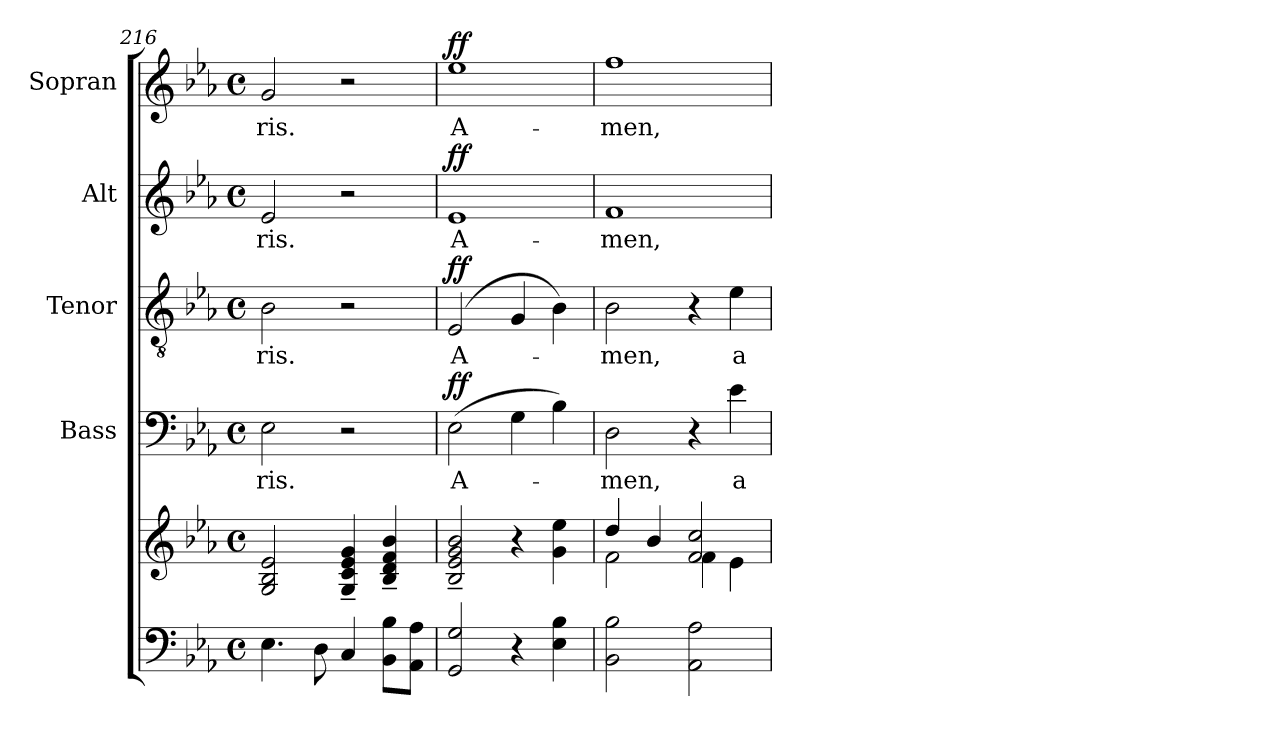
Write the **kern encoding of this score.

**kern	**kern	**kern	**text	**dynam	**kern	**text	**dynam	**kern	**text	**dynam	**kern	**text	**dynam
*part5	*part5	*part4	*part4	*part4	*part3	*part3	*part3	*part2	*part2	*part2	*part1	*part1	*part1
*staff6	*staff5	*staff4	*staff4	*staff4	*staff3	*staff3	*staff3	*staff2	*staff2	*staff2	*staff1	*staff1	*staff1
*	*	*I"Bass	*	*	*I"Tenor	*	*	*I"Alt	*	*	*I"Sopran	*	*
*	*	*I'B.	*	*	*I'T.	*	*	*I'A.	*	*	*I'S.	*	*
!!LO:LB:g=z
*clefF4	*clefG2	*clefF4	*	*	*clefGv2	*	*	*clefG2	*	*	*clefG2	*	*
*k[b-e-a-]	*k[b-e-a-]	*k[b-e-a-]	*	*	*k[b-e-a-]	*	*	*k[b-e-a-]	*	*	*k[b-e-a-]	*	*
*E-:	*E-:	*E-:	*	*	*E-:	*	*	*E-:	*	*	*E-:	*	*
*M4/4	*M4/4	*M4/4	*	*	*M4/4	*	*	*M4/4	*	*	*M4/4	*	*
*met(c)	*met(c)	*met(c)	*	*	*met(c)	*	*	*met(c)	*	*	*met(c)	*	*
=216	=216	=216	=216	=216	=216	=216	=216	=216	=216	=216	=216	=216	=216
!	!	!	!LO:LY:b	!	!	!LO:LY:b	!	!	!LO:LY:b	!	!	!LO:LY:b	!
4.E-\	2G/ 2B-/ 2e-/	2E-\	-ris.	.	2B-\	-ris.	.	2e-/	-ris.	.	2g/	-ris.	.
8D\	.	.	.	.	.	.	.	.	.	.	.	.	.
4C/	4G/~< 4c/~< 4e-/~< 4g/~<	2r	.	.	2r	.	.	2r	.	.	2r	.	.
8BB-\ 8B-\L	4B-/~< 4d/~< 4f/~< 4b-/~<	.	.	.	.	.	.	.	.	.	.	.	.
8AA-\ 8A-\J	.	.	.	.	.	.	.	.	.	.	.	.	.
=217	=217	=217	=217	=217	=217	=217	=217	=217	=217	=217	=217	=217	=217
!	!	!	!LO:LY:b	!LO:DY:a	!	!LO:LY:b	!LO:DY:a	!	!LO:LY:b	!LO:DY:a	!	!LO:LY:b	!LO:DY:a
2GG/ 2G/	2B-/~< 2e-/~< 2g/~< 2b-/~<	(>2E-\	A-	ff	(2E-/	A-	ff	1e-	A-	ff	1ee-	A-	ff
4r	4r	4G\	.	.	4G/	.	.	.	.	.	.	.	.
4E-\ 4B-\	4g\ 4ee-\	4B-\)	.	.	4B-\)	.	.	.	.	.	.	.	.
=218	=218	=218	=218	=218	=218	=218	=218	=218	=218	=218	=218	=218	=218
*	*^	*	*	*	*	*	*	*	*	*	*	*	*
!	!	!	!	!LO:LY:b	!	!	!LO:LY:b	!	!	!LO:LY:b	!	!	!LO:LY:b	!
2BB-\ 2B-\	4dd/	2f\	2D\	-men,	.	2B-\	-men,	.	1f	-men,	.	1ff	-men,	.
.	4b-/	.	.	.	.	.	.	.	.	.	.	.	.	.
2AA-\ 2A-\	2f/ 2cc/	4f\	4r	.	.	4r	.	.	.	.	.	.	.	.
!	!	!	!	!LO:LY:b	!	!	!LO:LY:b	!	!	!	!	!	!	!
.	.	4e-\	4e-\	a-	.	4e-\	a-	.	.	.	.	.	.	.
*	*v	*v	*	*	*	*	*	*	*	*	*	*	*	*
=	=	=	=	=	=	=	=	=	=	=	=	=	=
*-	*-	*-	*-	*-	*-	*-	*-	*-	*-	*-	*-	*-	*-
